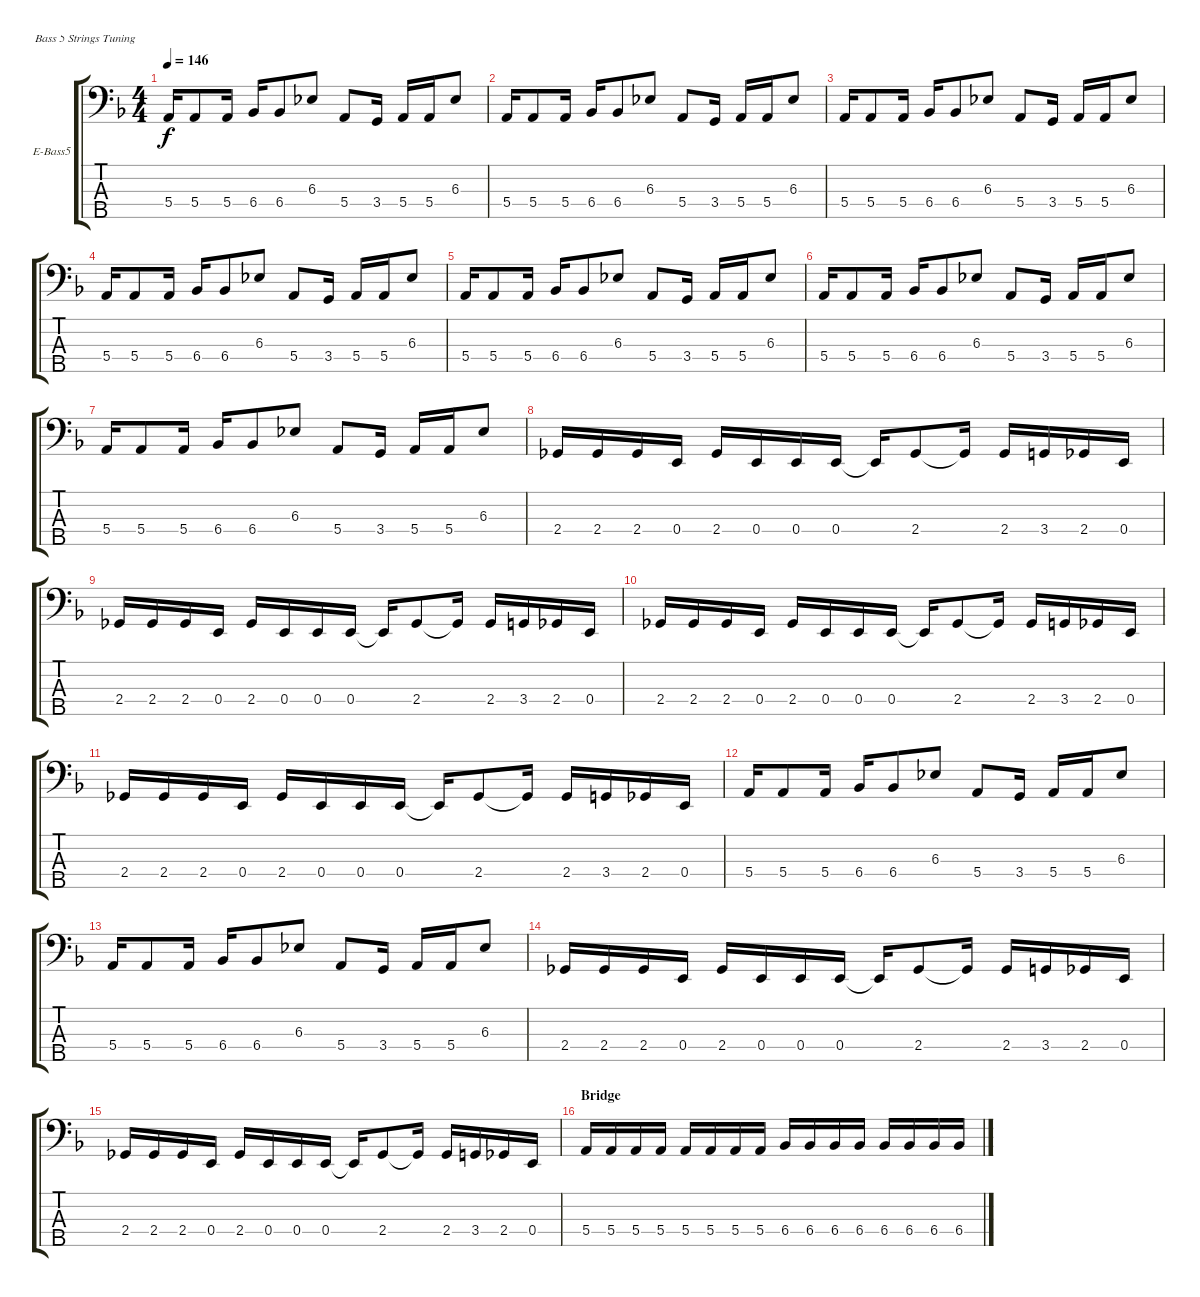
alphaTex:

\defaultSystemsLayout 4
\bracketExtendMode groupsimilarinstruments
\firstSystemTrackNameOrientation horizontal
\otherSystemsTrackNameOrientation horizontal
\track ("David Ellefson (Bass)" "E-Bass5") {instrument electricbassfinger}
\staff {score tabs}
\tuning (G2 D2 A1 E1 B0)
\ts (4 4)
\tempo 146
\clef f4
\scale
0.333333
\ks dminor
5.4.16{dy f} 5.4.8 5.4.16 6.4.16 6.4.8 6.3.8 5.4.8 3.4.16 5.4.16 5.4.16 6.3.8 |
\scale
0.333333 5.4.16 5.4.8 5.4.16 6.4.16 6.4.8 6.3.8 5.4.8 3.4.16 5.4.16 5.4.16 6.3.8 |
\scale
0.333333 5.4.16 5.4.8 5.4.16 6.4.16 6.4.8 6.3.8 5.4.8 3.4.16 5.4.16 5.4.16 6.3.8 |
\scale
0.333333 5.4.16 5.4.8 5.4.16 6.4.16 6.4.8 6.3.8 5.4.8 3.4.16 5.4.16 5.4.16 6.3.8 |
\scale
0.333333 5.4.16 5.4.8 5.4.16 6.4.16 6.4.8 6.3.8 5.4.8 3.4.16 5.4.16 5.4.16 6.3.8 |
\scale
0.333333 5.4.16 5.4.8 5.4.16 6.4.16 6.4.8 6.3.8 5.4.8 3.4.16 5.4.16 5.4.16 6.3.8 |
\scale
0.333333 5.4.16 5.4.8 5.4.16 6.4.16 6.4.8 6.3.8 5.4.8 3.4.16 5.4.16 5.4.16 6.3.8 |
\scale
0.333333 2.4.16 2.4.16 2.4.16 0.4.16 2.4.16 0.4.16 0.4.16 0.4.16 0.4{t}.16 2.4.8 2.4{t}.16 2.4.16 3.4.16 2.4.16 0.4.16 |
\scale
0.333333 2.4.16 2.4.16 2.4.16 0.4.16 2.4.16 0.4.16 0.4.16 0.4.16 0.4{t}.16 2.4.8 2.4{t}.16 2.4.16 3.4.16 2.4.16 0.4.16 |
\scale
0.333333 2.4.16 2.4.16 2.4.16 0.4.16 2.4.16 0.4.16 0.4.16 0.4.16 0.4{t}.16 2.4.8 2.4{t}.16 2.4.16 3.4.16 2.4.16 0.4.16 |
\scale
0.333333 2.4.16 2.4.16 2.4.16 0.4.16 2.4.16 0.4.16 0.4.16 0.4.16 0.4{t}.16 2.4.8 2.4{t}.16 2.4.16 3.4.16 2.4.16 0.4.16 |
\scale
0.333333 5.4.16 5.4.8 5.4.16 6.4.16 6.4.8 6.3.8 5.4.8 3.4.16 5.4.16 5.4.16 6.3.8 |
\scale
0.333333 5.4.16 5.4.8 5.4.16 6.4.16 6.4.8 6.3.8 5.4.8 3.4.16 5.4.16 5.4.16 6.3.8 |
\scale
0.333333 2.4.16 2.4.16 2.4.16 0.4.16 2.4.16 0.4.16 0.4.16 0.4.16 0.4{t}.16 2.4.8 2.4{t}.16 2.4.16 3.4.16 2.4.16 0.4.16 |
\scale
0.333333 2.4.16 2.4.16 2.4.16 0.4.16 2.4.16 0.4.16 0.4.16 0.4.16 0.4{t}.16 2.4.8 2.4{t}.16 2.4.16 3.4.16 2.4.16 0.4.16 |
\section ("" "Bridge")
\scale
0.333333 5.4.16 5.4.16 5.4.16 5.4.16 5.4.16 5.4.16 5.4.16 5.4.16 6.4.16 6.4.16 6.4.16 6.4.16 6.4.16 6.4.16 6.4.16 6.4.16
